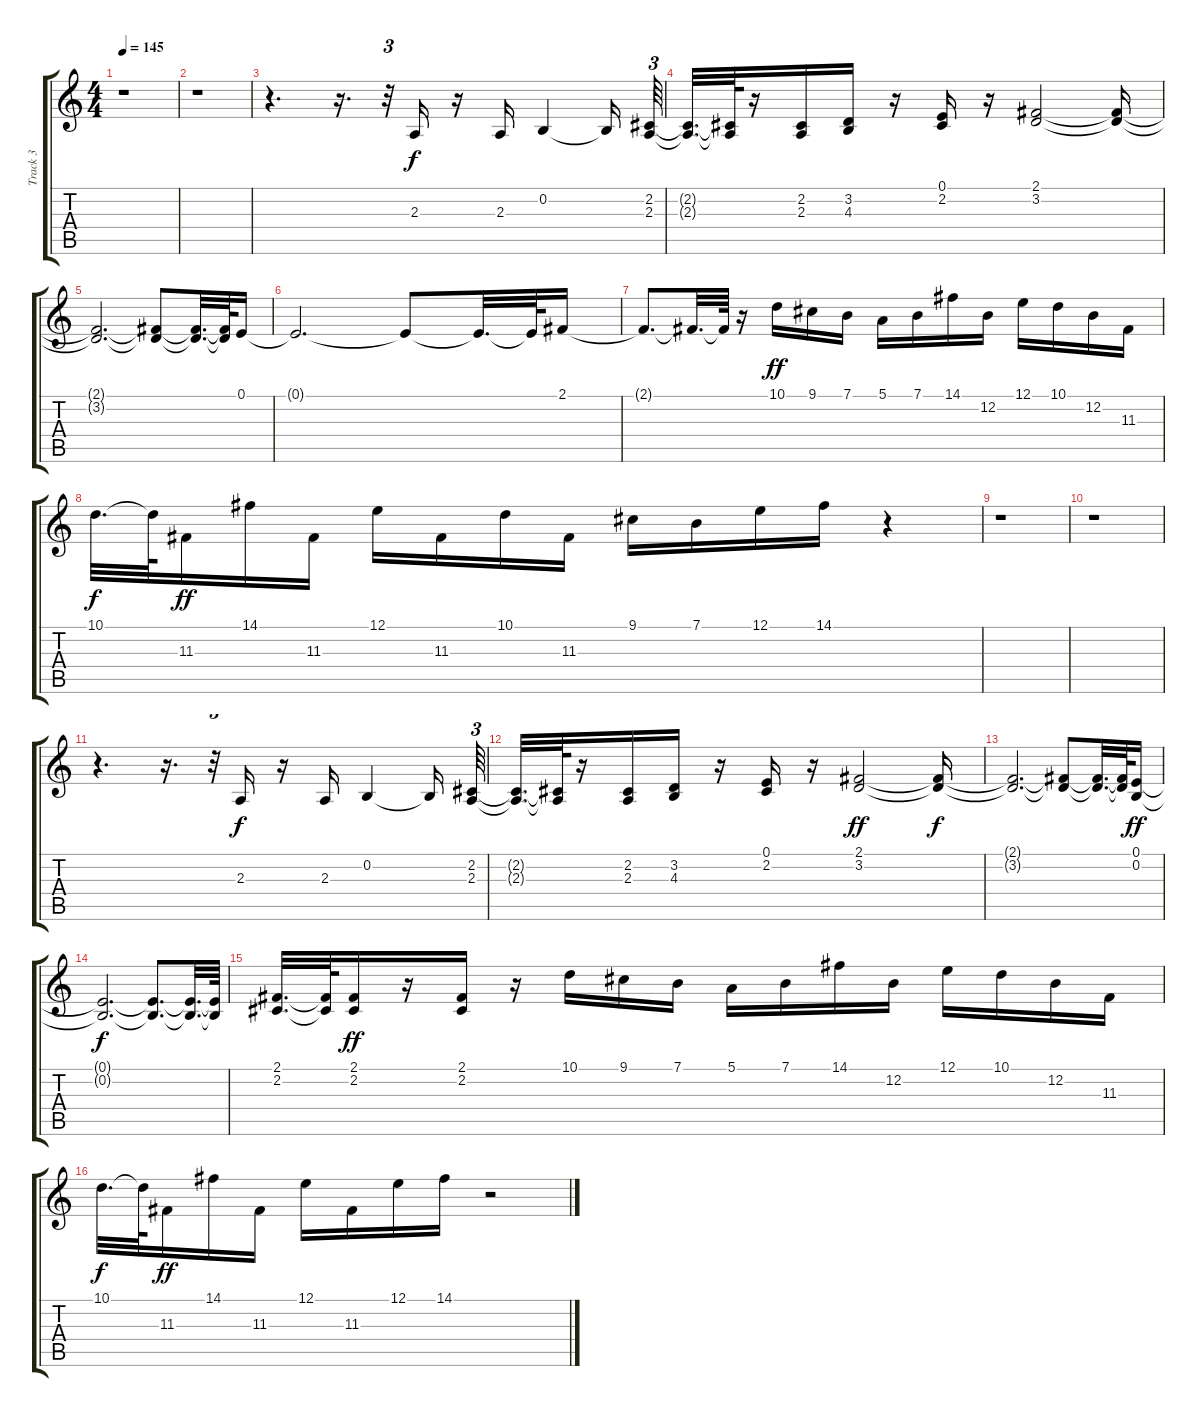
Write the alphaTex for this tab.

\track ("Track 3" "Track 3") {instrument lead1square}
\staff {score tabs}
\tuning (E4 B3 G3 D3 A2 E2) {hide}
\ts (4 4)
\tempo 145
\clef g2
\ks c
r.1{dy ff} |
r.1 |
r.4{d} r.16{d} r.32{tu (3 2)} 2.3.16{dy f} r.16 2.3.16 0.2.4 0.2{t}.16 (2.2 2.3).64{tu (3 2)} |
(2.2{t} 2.3{t}).32{d} (2.2{t} 2.3{t}).64 r.16 (2.2 2.3).16 (3.2 4.3).16 r.16 (0.1 2.2).16 r.16 (2.1 3.2).2 (2.1{t} 3.2{t}).16 |
(2.1{t} 3.2{t}).2{d} (2.1{t} 3.2{t}).8 (2.1{t} 3.2{t}).32{d} (2.1{t} 3.2{t}).64 0.1.16 |
0.1{t}.2{d} 0.1{t}.8 0.1{t}.32{d} 0.1{t}.64 2.1.16 |
2.1{t}.8{d} 2.1{t}.32{d} 2.1{t}.64 r.16 10.1.16{dy ff} 9.1.16 7.1.16 5.1.16 7.1.16 14.1.16 12.2.16 12.1.16 10.1.16 12.2.16 11.3.16 |
10.1.32{d dy f} 10.1{t}.64 11.3.16{dy ff} 14.1.16 11.3.16 12.1.16 11.3.16 10.1.16 11.3.16 9.1.16 7.1.16 12.1.16 14.1.16 r.4 |
r.1 |
r.1 |
r.4{d} r.16{d} r.32{tu (3 2)} 2.3.16{dy f} r.16 2.3.16 0.2.4 0.2{t}.16 (2.2 2.3).64{tu (3 2)} |
(2.2{t} 2.3{t}).32{d} (2.2{t} 2.3{t}).64 r.16 (2.2 2.3).16 (3.2 4.3).16 r.16 (0.1 2.2).16 r.16 (2.1 3.2).2{dy ff} (2.1{t} 3.2{t}).16{dy f} |
(2.1{t} 3.2{t}).2{d} (2.1{t} 3.2{t}).8 (2.1{t} 3.2{t}).32{d} (2.1{t} 3.2{t}).64 (0.1 0.2).16{dy ff} |
(0.1{t} 0.2{t}).2{d dy f} (0.1{t} 0.2{t}).8{d} (0.1{t} 0.2{t}).32{d} (0.1{t} 0.2{t}).64 |
(2.1 2.2).32{d} (2.1{t} 2.2{t}).64 (2.1 2.2).16{dy ff} r.16 (2.1 2.2).16 r.16 10.1.16 9.1.16 7.1.16 5.1.16 7.1.16 14.1.16 12.2.16 12.1.16 10.1.16 12.2.16 11.3.16 |
10.1.32{d dy f} 10.1{t}.64 11.3.16{dy ff} 14.1.16 11.3.16 12.1.16 11.3.16 12.1.16 14.1.16 r.2
